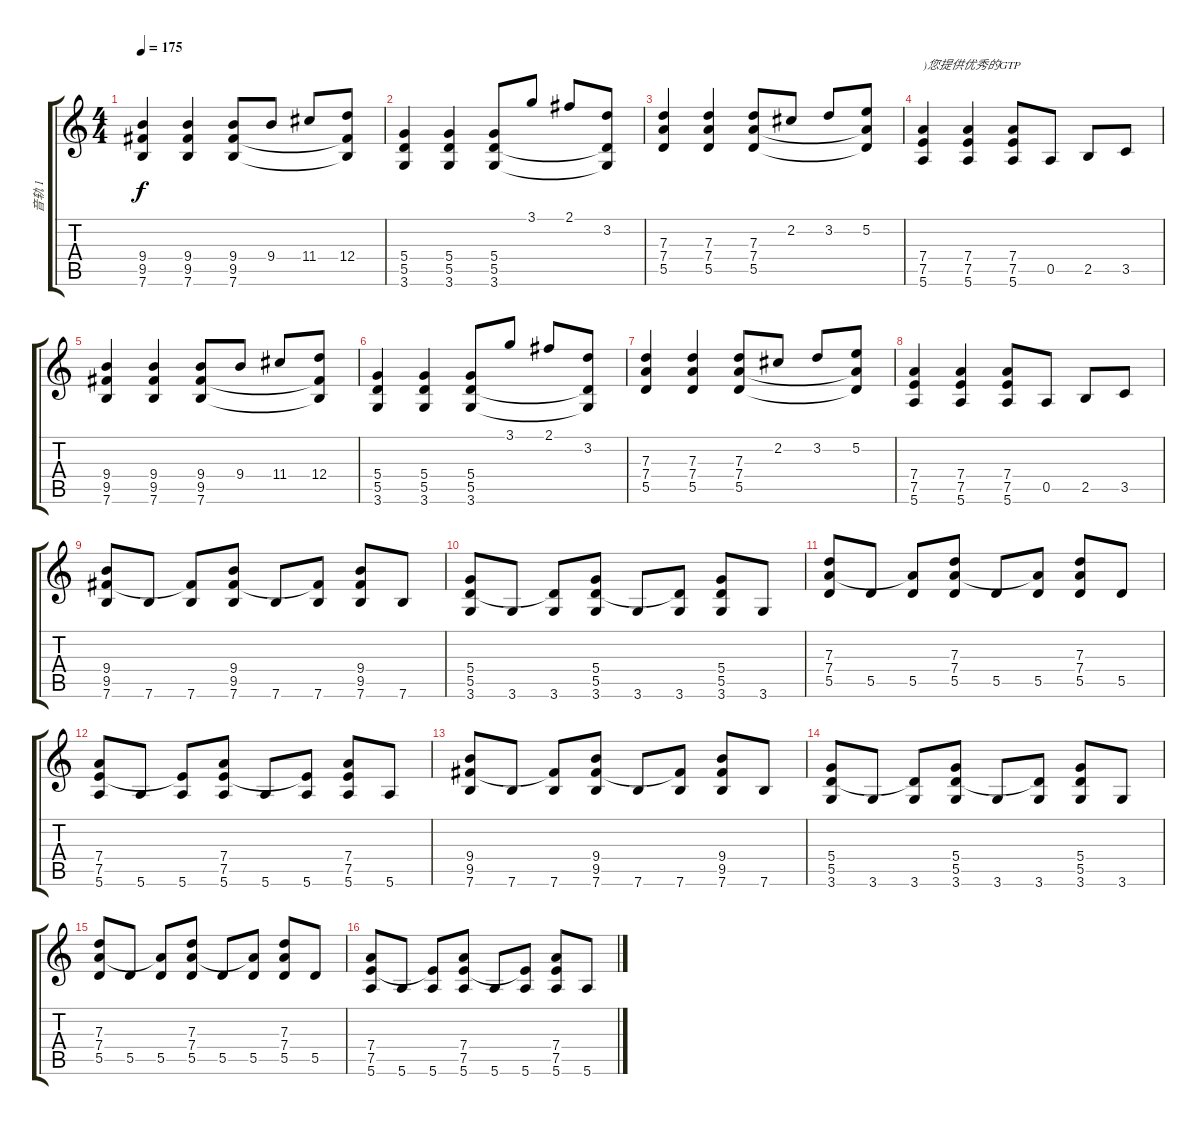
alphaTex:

\track ("音轨 1" "音轨 1") {instrument distortionguitar}
\staff {score tabs}
\tuning (E4 B3 G3 D3 A2 E2) {hide}
\ts (4 4)
\tempo 175
\clef g2
\ks c
(9.4 9.5 7.6).4{dy f instrument distortionguitar} (9.4 9.5 7.6).4 (9.4 9.5 7.6).8 9.4.8 11.4.8 (12.4 9.5{t} 7.6{t}).8 |
(5.4 5.5 3.6).4 (5.4 5.5 3.6).4 (5.4 5.5 3.6).8 3.1.8 2.1.8 (3.2 5.5{t} 3.6{t}).8 |
(7.3 7.4 5.5).4 (7.3 7.4 5.5).4 (7.3 7.4 5.5).8 2.2.8 3.2.8 (5.2 7.4{t} 5.5{t}).8 |
(7.4 7.5 5.6).4{txt ")您提供优秀的GTP"} (7.4 7.5 5.6).4 (7.4 7.5 5.6).8 0.5.8 2.5.8 3.5.8 |
(9.4 9.5 7.6).4 (9.4 9.5 7.6).4 (9.4 9.5 7.6).8 9.4.8 11.4.8 (12.4 9.5{t} 7.6{t}).8 |
(5.4 5.5 3.6).4 (5.4 5.5 3.6).4 (5.4 5.5 3.6).8 3.1.8 2.1.8 (3.2 5.5{t} 3.6{t}).8 |
(7.3 7.4 5.5).4 (7.3 7.4 5.5).4 (7.3 7.4 5.5).8 2.2.8 3.2.8 (5.2 7.4{t} 5.5{t}).8 |
(7.4 7.5 5.6).4 (7.4 7.5 5.6).4 (7.4 7.5 5.6).8 0.5.8 2.5.8 3.5.8 |
(9.4 9.5 7.6).8 7.6.8 (9.5{t} 7.6).8 (9.4 9.5 7.6).8 7.6.8 (9.5{t} 7.6).8 (9.4 9.5 7.6).8 7.6.8 |
(5.4 5.5 3.6).8 3.6.8 (5.5{t} 3.6).8 (5.4 5.5 3.6).8 3.6.8 (5.5{t} 3.6).8 (5.4 5.5 3.6).8 3.6.8 |
(7.3 7.4 5.5).8 5.5.8 (7.4{t} 5.5).8 (7.3 7.4 5.5).8 5.5.8 (7.4{t} 5.5).8 (7.3 7.4 5.5).8 5.5.8 |
(7.4 7.5 5.6).8 5.6.8 (7.5{t} 5.6).8 (7.4 7.5 5.6).8 5.6.8 (7.5{t} 5.6).8 (7.4 7.5 5.6).8 5.6.8 |
(9.4 9.5 7.6).8 7.6.8 (9.5{t} 7.6).8 (9.4 9.5 7.6).8 7.6.8 (9.5{t} 7.6).8 (9.4 9.5 7.6).8 7.6.8 |
(5.4 5.5 3.6).8 3.6.8 (5.5{t} 3.6).8 (5.4 5.5 3.6).8 3.6.8 (5.5{t} 3.6).8 (5.4 5.5 3.6).8 3.6.8 |
(7.3 7.4 5.5).8 5.5.8 (7.4{t} 5.5).8 (7.3 7.4 5.5).8 5.5.8 (7.4{t} 5.5).8 (7.3 7.4 5.5).8 5.5.8 |
(7.4 7.5 5.6).8 5.6.8 (7.5{t} 5.6).8 (7.4 7.5 5.6).8 5.6.8 (7.5{t} 5.6).8 (7.4 7.5 5.6).8 5.6.8
